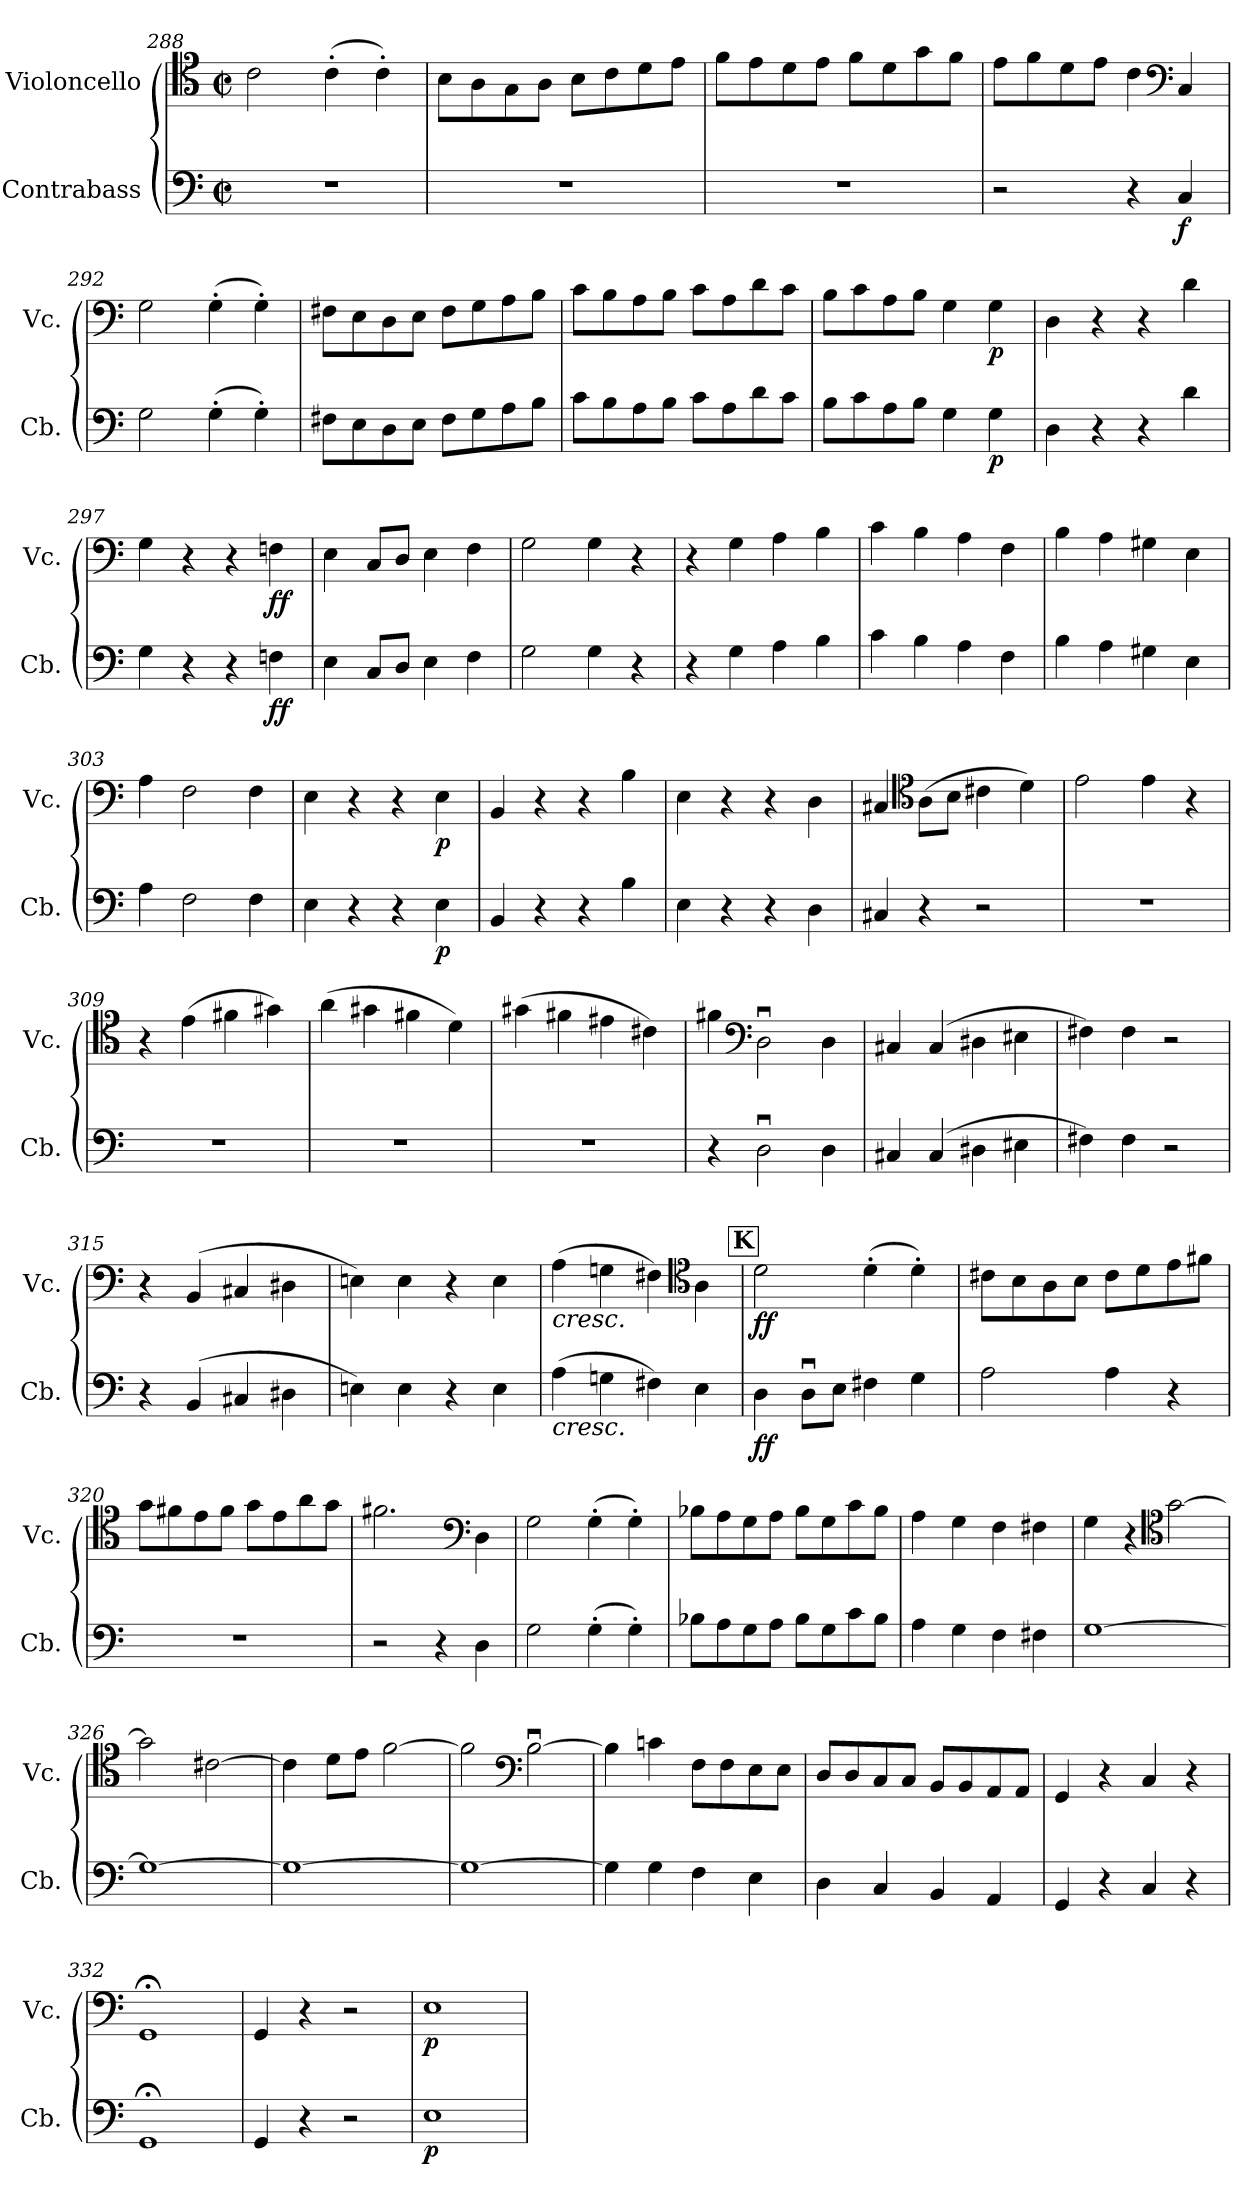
**kern	**dynam	**kern	**dynam
*part2	*part2	*part1	*part1
*staff2	*staff2	*staff1	*staff1
*I"Contrabass	*	*I"Violoncello	*
*I'Cb.	*	*I'Vc.	*
*clefF4	*	*clefC4	*
*ITrd7c12	*	*	*
*k[]	*	*k[]	*
*M2/2	*	*M2/2	*
*met(c|)	*	*met(c|)	*
=288	=288	=288	=288
1r	.	2c\	.
.	.	(>4c'\	.
.	.	4c'\)	.
=289	=289	=289	=289
1r	.	8B\L	.
.	.	8A\	.
.	.	8G\	.
.	.	8A\J	.
.	.	8B\L	.
.	.	8c\	.
.	.	8d\	.
.	.	8e\J	.
=290	=290	=290	=290
1r	.	8f\L	.
.	.	8e\	.
.	.	8d\	.
.	.	8e\J	.
.	.	8f\L	.
.	.	8d\	.
.	.	8g\	.
.	.	8f\J	.
!!LO:LB:g=z
=291	=291	=291	=291
2r	.	8e\L	.
.	.	8f\	.
.	.	8d\	.
.	.	8e\J	.
4r	.	4c\	.
*	*	*clefF4	*
!	!LO:DY:b	!	!
4CC/	f	4C/	.
=292	=292	=292	=292
2GG\	.	2G\	.
(>4GG'\	.	(>4G'\	.
4GG'\)	.	4G'\)	.
=293	=293	=293	=293
8FF#X\L	.	8F#X\L	.
8EE\	.	8E\	.
8DD\	.	8D\	.
8EE\J	.	8E\J	.
8FF#\L	.	8F#\L	.
8GG\	.	8G\	.
8AA\	.	8A\	.
8BB\J	.	8B\J	.
=294	=294	=294	=294
8C\L	.	8c\L	.
8BB\	.	8B\	.
8AA\	.	8A\	.
8BB\J	.	8B\J	.
8C\L	.	8c\L	.
8AA\	.	8A\	.
8D\	.	8d\	.
8C\J	.	8c\J	.
=295	=295	=295	=295
8BB\L	.	8B\L	.
8C\	.	8c\	.
8AA\	.	8A\	.
8BB\J	.	8B\J	.
4GG\	.	4G\	.
!	!LO:DY:b	!	!LO:DY:b
4GG\	p	4G\	p
=296	=296	=296	=296
4DD\	.	4D\	.
4r	.	4r	.
4r	.	4r	.
4D\	.	4d\	.
=297	=297	=297	=297
4GG\	.	4G\	.
4r	.	4r	.
4r	.	4r	.
!	!LO:DY:b	!	!LO:DY:b
4FFn\	ff	4Fn\	ff
!!LO:LB:g=z
=298	=298	=298	=298
4EE\	.	4E\	.
8CC/L	.	8C/L	.
8DD/J	.	8D/J	.
4EE\	.	4E\	.
4FF\	.	4F\	.
=299	=299	=299	=299
2GG\	.	2G\	.
4GG\	.	4G\	.
4r	.	4r	.
=300	=300	=300	=300
4r	.	4r	.
4GG\	.	4G\	.
4AA\	.	4A\	.
4BB\	.	4B\	.
=301	=301	=301	=301
4C\	.	4c\	.
4BB\	.	4B\	.
4AA\	.	4A\	.
4FF\	.	4F\	.
=302	=302	=302	=302
4BB\	.	4B\	.
4AA\	.	4A\	.
4GG#X\	.	4G#X\	.
4EE\	.	4E\	.
=303	=303	=303	=303
4AA\	.	4A\	.
2FF\	.	2F\	.
4FF\	.	4F\	.
=304	=304	=304	=304
4EE\	.	4E\	.
4r	.	4r	.
4r	.	4r	.
!	!LO:DY:b	!	!LO:DY:b
4EE\	p	4E\	p
=305	=305	=305	=305
4BBB/	.	4BB/	.
4r	.	4r	.
4r	.	4r	.
4BB\	.	4B\	.
=306	=306	=306	=306
4EE\	.	4E\	.
4r	.	4r	.
4r	.	4r	.
4DD\	.	4D\	.
!!LO:LB:g=z
=307	=307	=307	=307
4CC#X/	.	4C#X/	.
*	*	*clefC4	*
4r	.	(>8A\L	.
.	.	8B\J	.
2r	.	4c#X\	.
.	.	4d\)	.
=308	=308	=308	=308
1r	.	2e\	.
.	.	4e\	.
.	.	4r	.
=309	=309	=309	=309
1r	.	4r	.
.	.	(>4e\	.
.	.	4f#X\	.
.	.	4g#X\)	.
=310	=310	=310	=310
1r	.	(>4a\	.
.	.	4g#X\	.
.	.	4f#X\	.
.	.	4d\)	.
=311	=311	=311	=311
1r	.	(>4g#X\	.
.	.	4f#X\	.
.	.	4e#X\	.
.	.	4c#X\)	.
=312	=312	=312	=312
4r	.	4f#X\	.
*	*	*clefF4	*
2DDu\	.	2Du\	.
4DD\	.	4D\	.
=313	=313	=313	=313
4CC#X/	.	4C#X/	.
(>4CC#/	.	(>4C#/	.
4DD#X\	.	4D#X\	.
4EE#X\	.	4E#X\	.
=314	=314	=314	=314
4FF#X\)	.	4F#X\)	.
4FF#\	.	4F#\	.
2r	.	2r	.
!!LO:LB:g=z
=315	=315	=315	=315
4r	.	4r	.
(>4BBB/	.	(>4BB/	.
4CC#X/	.	4C#X/	.
4DD#X\	.	4D#X\	.
=316	=316	=316	=316
4EEn\)	.	4En\)	.
4EE\	.	4E\	.
4r	.	4r	.
4EE\	.	4E\	.
=317	=317	=317	=317
!	!	!LO:TX:b:i:t=cresc.	!
!LO:TX:b:i:t=cresc.	!	!	!
(>4AA\	.	(>4A\	.
4GGn\	.	4Gn\	.
4FF#X\)	.	4F#X\)	.
*	*	*clefC4	*
4EE\	.	4A\	.
!!LO:REH:place=s1:a:B:fs=14:t=K
=318	=318	=318	=318
!	!LO:DY:b	!	!LO:DY:b
4DD\	ff	2d\	ff
8DDu\L	.	.	.
8EE\J	.	.	.
4FF#X\	.	(>4d'\	.
4GG\	.	4d'\)	.
=319	=319	=319	=319
2AA\	.	8c#X\L	.
.	.	8B\	.
.	.	8A\	.
.	.	8B\J	.
4AA\	.	8c#\L	.
.	.	8d\	.
4r	.	8e\	.
.	.	8f#X\J	.
=320	=320	=320	=320
1r	.	8g\L	.
.	.	8f#X\	.
.	.	8e\	.
.	.	8f#\J	.
.	.	8g\L	.
.	.	8e\	.
.	.	8a\	.
.	.	8g\J	.
=321	=321	=321	=321
2r	.	2.f#X\	.
4r	.	.	.
*	*	*clefF4	*
4DD\	.	4D\	.
!!LO:PB:g=z
=322	=322	=322	=322
2GG\	.	2G\	.
(>4GG'\	.	(>4G'\	.
4GG'\)	.	4G'\)	.
=323	=323	=323	=323
8BB-X\L	.	8B-X\L	.
8AA\	.	8A\	.
8GG\	.	8G\	.
8AA\J	.	8A\J	.
8BB-\L	.	8B-\L	.
8GG\	.	8G\	.
8C\	.	8c\	.
8BB-\J	.	8B-\J	.
=324	=324	=324	=324
4AA\	.	4A\	.
4GG\	.	4G\	.
4FF\	.	4F\	.
4FF#X\	.	4F#X\	.
=325	=325	=325	=325
[1GG	.	4G\	.
.	.	4r	.
*	*	*clefC4	*
.	.	[2g\	.
=326	=326	=326	=326
1GG_	.	2g\]	.
.	.	[2c#X\	.
=327	=327	=327	=327
1GG_	.	4c#\]	.
.	.	8d\L	.
.	.	8e\J	.
.	.	[2f\	.
=328	=328	=328	=328
1GG_	.	2f\]	.
*	*	*clefF4	*
.	.	[2Bu\	.
=329	=329	=329	=329
4GG\]	.	4B\]	.
4GG\	.	4cn\	.
4FF\	.	8F\L	.
.	.	8F\	.
4EE\	.	8E\	.
.	.	8E\J	.
=330	=330	=330	=330
4DD\	.	8D/L	.
.	.	8D/	.
4CC/	.	8C/	.
.	.	8C/J	.
4BBB/	.	8BB/L	.
.	.	8BB/	.
4AAA/	.	8AA/	.
.	.	8AA/J	.
!!LO:LB:g=z
=331	=331	=331	=331
4GGG/	.	4GG/	.
4r	.	4r	.
4CC/	.	4C/	.
4r	.	4r	.
=332	=332	=332	=332
1GGG;<	.	1GG;<	.
=333	=333	=333	=333
4GGG/	.	4GG/	.
4r	.	4r	.
2r	.	2r	.
=334	=334	=334	=334
!	!LO:DY:b	!	!LO:DY:b
1EE	p	1E	p
=	=	=	=
*-	*-	*-	*-
